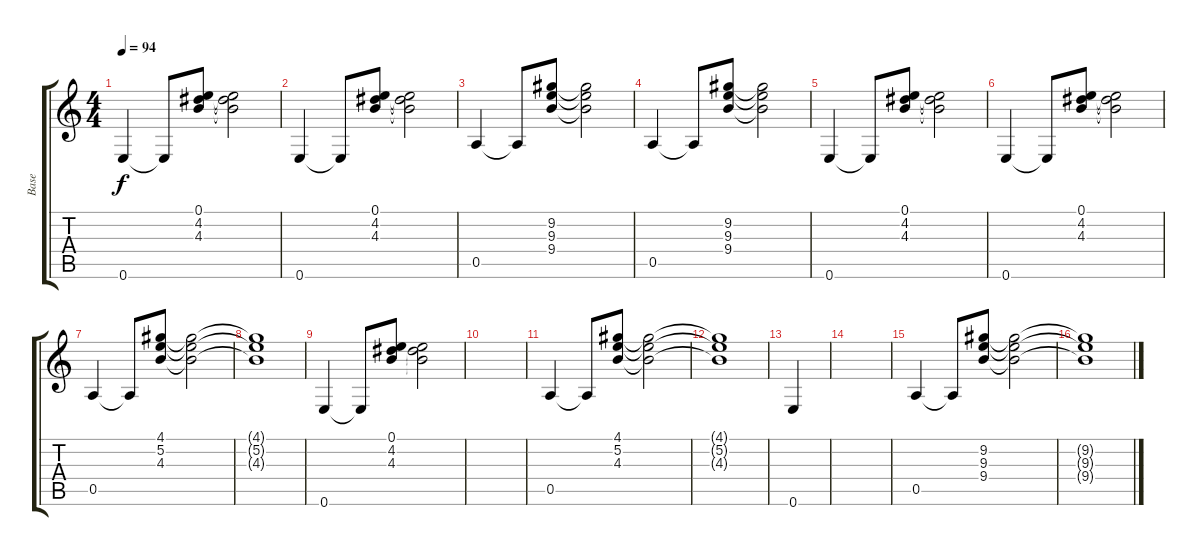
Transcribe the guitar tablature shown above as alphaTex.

\track ("Base" "Base") {instrument acousticguitarsteel}
\staff {score tabs}
\tuning (E4 B3 G3 D3 A2 E2) {hide}
\ts (4 4)
\tempo 94
\clef g2
\ks c
0.6.4{dy f} 0.6{t}.8 (0.1 4.2 4.3).8 (0.1{t} 4.2{t} 4.3{t}).2 |
0.6.4 0.6{t}.8 (0.1 4.2 4.3).8 (0.1{t} 4.2{t} 4.3{t}).2 |
0.5.4 0.5{t}.8 (9.2 9.3 9.4).8 (9.2{t} 9.3{t} 9.4{t}).2 |
0.5.4 0.5{t}.8 (9.2 9.3 9.4).8 (9.2{t} 9.3{t} 9.4{t}).2 |
0.6.4 0.6{t}.8 (0.1 4.2 4.3).8 (0.1{t} 4.2{t} 4.3{t}).2 |
0.6.4 0.6{t}.8 (0.1 4.2 4.3).8 (0.1{t} 4.2{t} 4.3{t}).2 |
0.5.4 0.5{t}.8 (4.1 5.2 4.3).8 (4.1{t} 5.2{t} 4.3{t}).2 |
(4.1{t} 5.2{t} 4.3{t}).1 |
0.6.4 0.6{t}.8 (0.1 4.2 4.3).8 (0.1{t} 4.2{t} 4.3{t}).2 |
|
0.5.4 0.5{t}.8 (4.1 5.2 4.3).8 (4.1{t} 5.2{t} 4.3{t}).2 |
(4.1{t} 5.2{t} 4.3{t}).1 |
0.6.4 |
|
0.5.4 0.5{t}.8 (9.2 9.3 9.4).8 (9.2{t} 9.3{t} 9.4{t}).2 |
(9.2{t} 9.3{t} 9.4{t}).1
